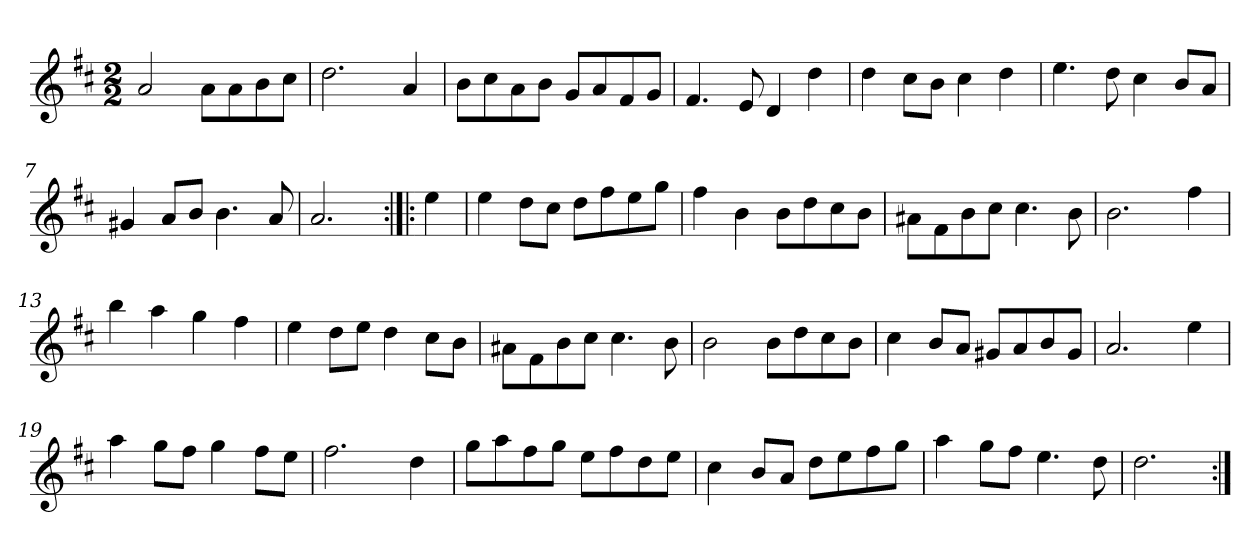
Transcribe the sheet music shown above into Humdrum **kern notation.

**kern
*part1
*staff1
*clefG2
*k[f#c#]
*D:
*M2/2
*MM120
=1
2a
8a\L
8a\
8b\
8cc#\J
=2
2.dd
4a
=3
8b\L
8cc#\
8a\
8b\J
8g/L
8a/
8f#/
8g/J
=4
4.f#
8e
4d
4dd
=5
4dd
8cc#\L
8b\J
4cc#
4dd
=6
4.ee
8dd
4cc#
8b/L
8a/J
=7
4g#X
8a/L
8b/J
4.b
8a
=8
2.a
=:|!|:
4ee
=9
4ee
8dd\L
8cc#\J
8dd\L
8ff#\
8ee\
8gg\J
=10
4ff#
4b
8b\L
8dd\
8cc#\
8b\J
=11
8a#X\L
8f#\
8b\
8cc#\J
4.cc#
8b
=12
2.b
4ff#
=13
4bb
4aa
4gg
4ff#
=14
4ee
8dd\L
8ee\J
4dd
8cc#\L
8b\J
=15
8a#X\L
8f#\
8b\
8cc#\J
4.cc#
8b
=16
2b
8b\L
8dd\
8cc#\
8b\J
=17
4cc#
8b/L
8a/J
8g#X/L
8a/
8b/
8g#/J
=18
2.a
4ee
=19
4aa
8gg\L
8ff#\J
4gg
8ff#\L
8ee\J
=20
2.ff#
4dd
=21
8gg\L
8aa\
8ff#\
8gg\J
8ee\L
8ff#\
8dd\
8ee\J
=22
4cc#
8b/L
8a/J
8dd\L
8ee\
8ff#\
8gg\J
=23
4aa
8gg\L
8ff#\J
4.ee
8dd
=24
2.dd
=:|!
*-
